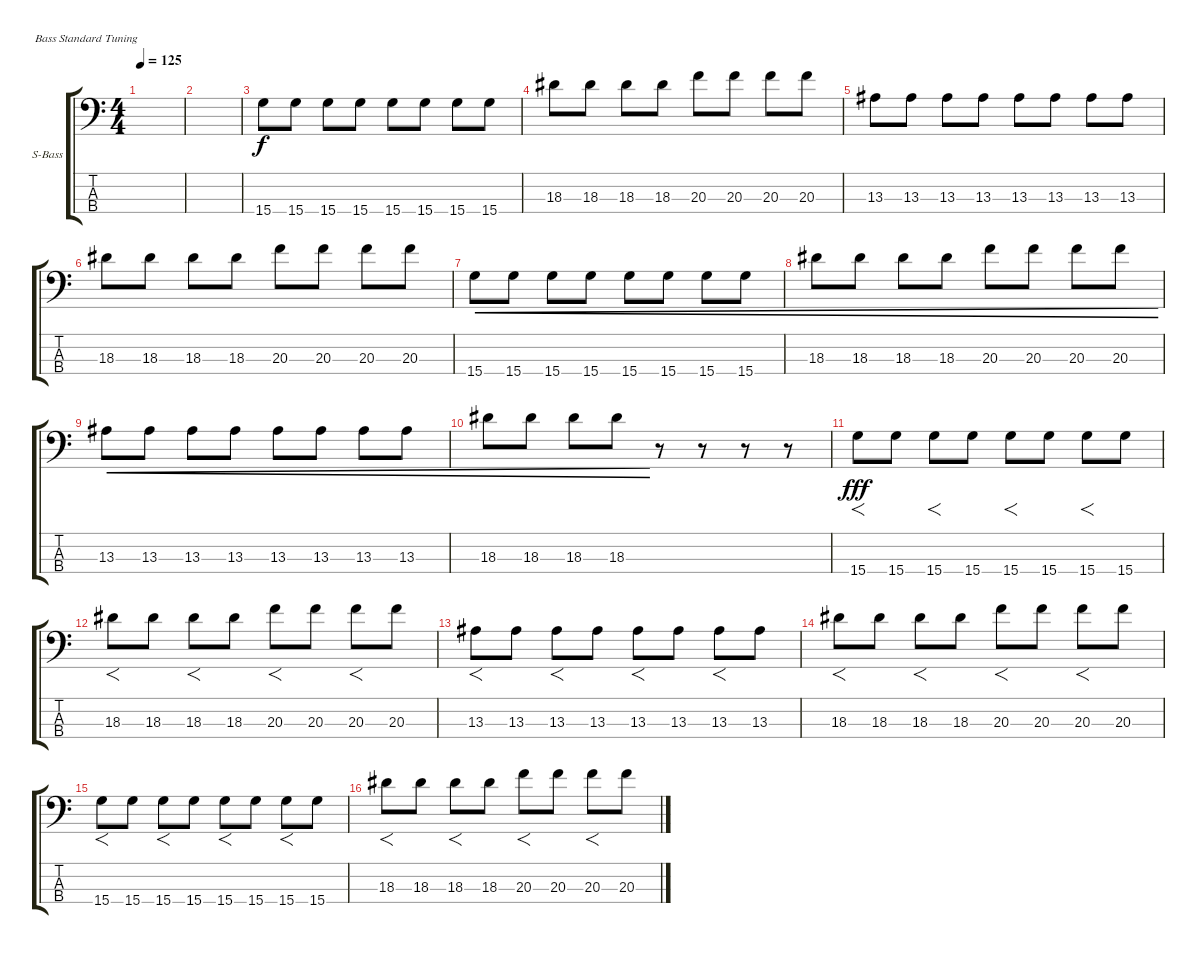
\defaultSystemsLayout 4
\bracketExtendMode groupsimilarinstruments
\firstSystemTrackNameOrientation horizontal
\otherSystemsTrackNameOrientation horizontal
\track ("Synthesizer Bass" "S-Bass") {instrument synthbass1}
\staff {score tabs}
\tuning (G2 D2 A1 E1)
\ts (4 4)
\tempo 125
\clef f4
\ks c
|
|
\scale
0.487395 15.4.8 15.4.8 15.4.8 15.4.8 15.4.8 15.4.8 15.4.8 15.4.8 |
\scale
0.256303 18.3.8 18.3.8 18.3.8 18.3.8 20.3.8 20.3.8 20.3.8 20.3.8 |
\scale
0.256303 13.3.8 13.3.8 13.3.8 13.3.8 13.3.8 13.3.8 13.3.8 13.3.8 |
\scale
0.333333 18.3.8 18.3.8 18.3.8 18.3.8 20.3.8 20.3.8 20.3.8 20.3.8 |
\scale
0.333333 15.4.8{cre} 15.4.8{cre} 15.4.8{cre} 15.4.8{cre} 15.4.8{cre} 15.4.8{cre} 15.4.8{cre} 15.4.8{cre} |
\scale
0.333333 18.3.8{cre} 18.3.8{cre} 18.3.8{cre} 18.3.8{cre} 20.3.8{cre} 20.3.8{cre} 20.3.8{cre} 20.3.8{cre} |
13.3.8{cre} 13.3.8{cre} 13.3.8{cre} 13.3.8{cre} 13.3.8{cre} 13.3.8{cre} 13.3.8{cre} 13.3.8{cre} |
18.3.8{cre} 18.3.8{cre} 18.3.8{cre} 18.3.8{cre} r.8 r.8 r.8 r.8 |
15.4.8{f dy fff} 15.4.8 15.4.8{f} 15.4.8 15.4.8{f} 15.4.8 15.4.8{f} 15.4.8 |
18.3.8{f} 18.3.8 18.3.8{f} 18.3.8 20.3.8{f} 20.3.8 20.3.8{f} 20.3.8 |
13.3.8{f} 13.3.8 13.3.8{f} 13.3.8 13.3.8{f} 13.3.8 13.3.8{f} 13.3.8 |
18.3.8{f} 18.3.8 18.3.8{f} 18.3.8 20.3.8{f} 20.3.8 20.3.8{f} 20.3.8 |
15.4.8{f} 15.4.8 15.4.8{f} 15.4.8 15.4.8{f} 15.4.8 15.4.8{f} 15.4.8 |
18.3.8{f} 18.3.8 18.3.8{f} 18.3.8 20.3.8{f} 20.3.8 20.3.8{f} 20.3.8
